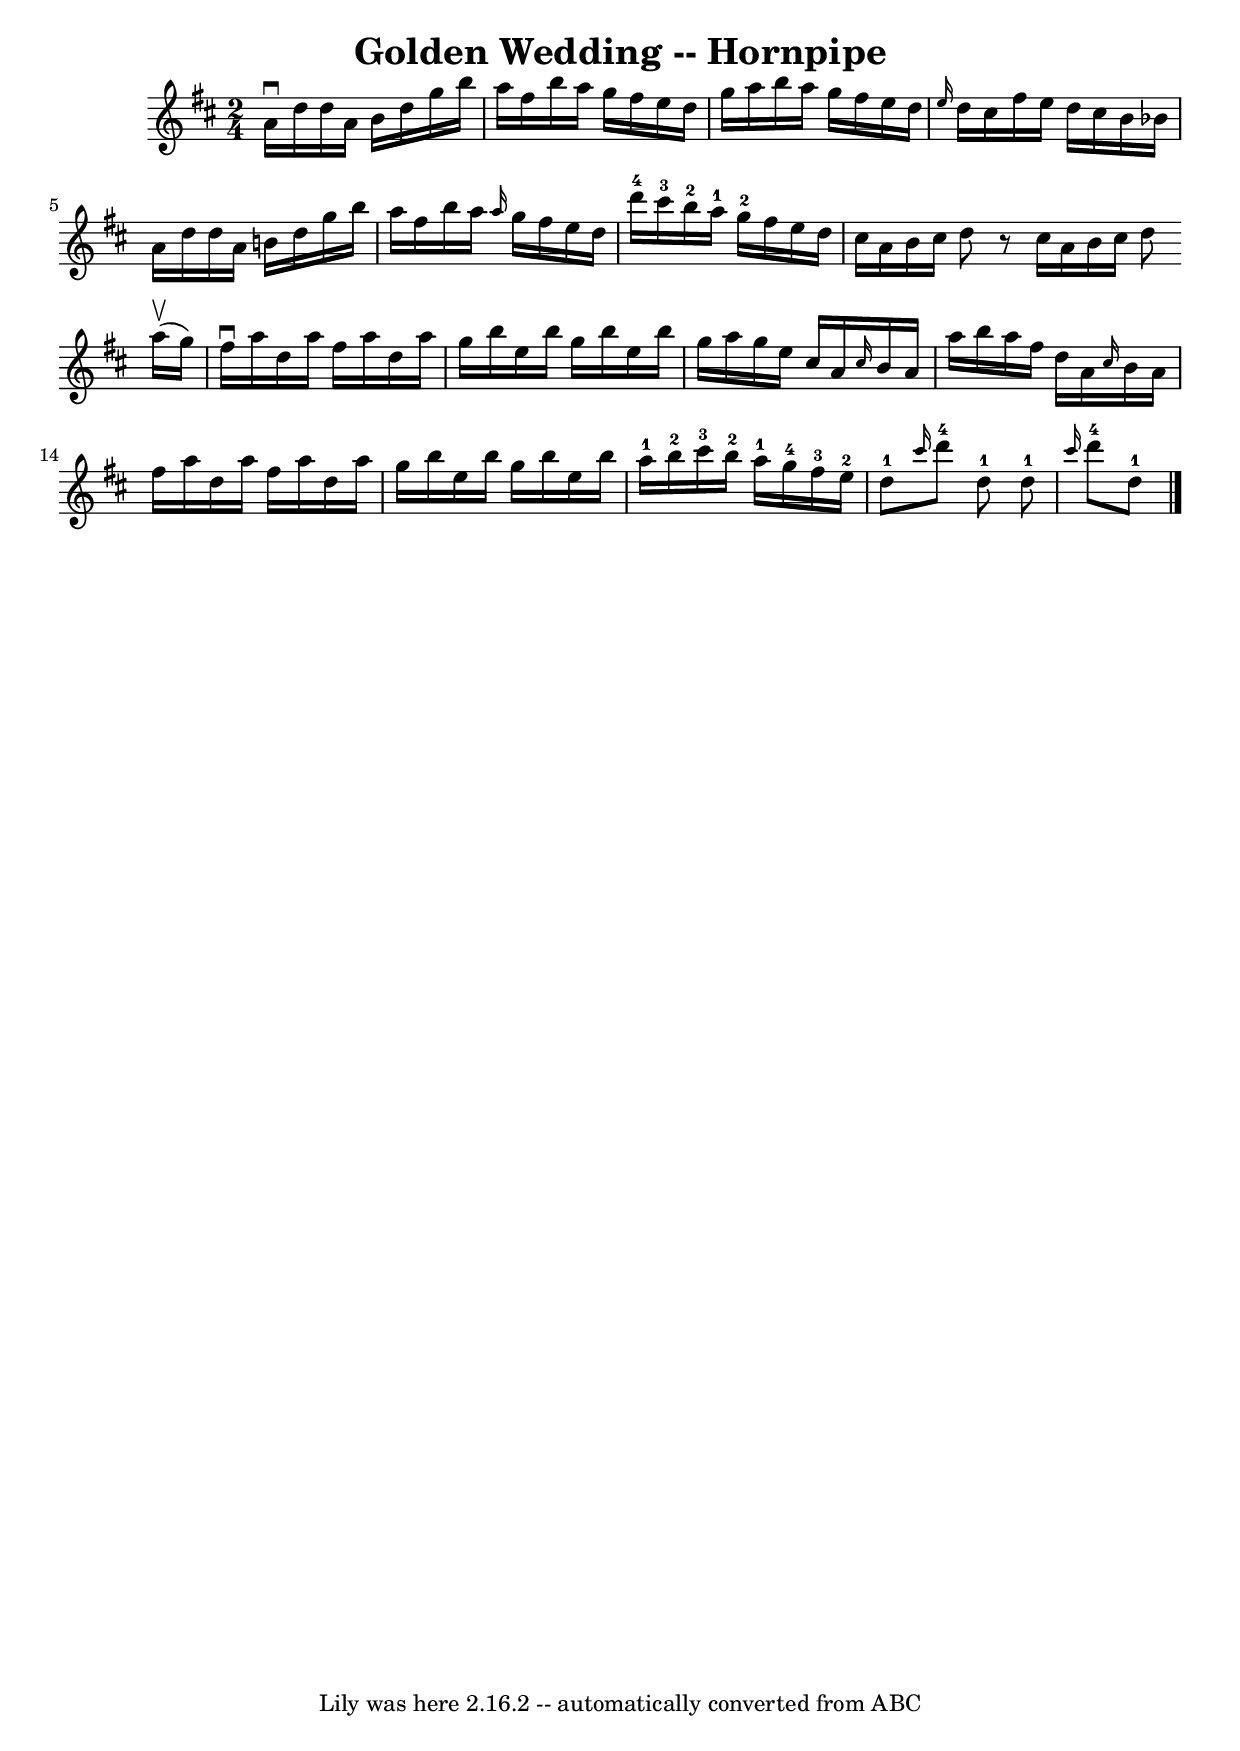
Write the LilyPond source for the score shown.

\version "2.7.40"
\include "Mammoth.ily"
\header {
	%% book = "Cole's 1000 Fiddle Tunes"
	crossRefNumber = "1"
	footnotes = ""
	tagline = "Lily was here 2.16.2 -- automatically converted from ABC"
	title = "Golden Wedding -- Hornpipe"
}
voicedefault =  {
\set Score.defaultBarType = "empty"

\time 2/4 \key d \major a'16^\downbow d''16 d''16 a'16 b'16    
d''16 g''16 b''16  |
 a''16 fis''16 b''16 a''16 g''16 
 fis''16 e''16 d''16  |
 g''16 a''16 b''16 a''16    
g''16 fis''16 e''16 d''16  |
 \grace { e''16  } d''16    
cis''16 fis''16 e''16 d''16 cis''16 b'16 bes'16  |
     
a'16 d''16 d''16 a'16 b'!16 d''16 g''16 b''16  |
   
a''16 fis''16 b''16 a''16  \grace { a''16  } g''16 fis''16    
e''16 d''16  |
 d'''16-4 cis'''16-3 b''16-2 a''16 
-1 g''16-2 fis''16 e''16 d''16  |
 cis''16 a'16    
b'16 cis''16 d''8    r8 \bar ":|" cis''16 a'16 b'16 cis''16    
d''8      \bar "|:" a''16 (^\upbow g''16) |
 fis''16^\downbow 
 a''16 d''16 a''16 fis''16 a''16 d''16 a''16  |
   
g''16 b''16 e''16 b''16 g''16 b''16 e''16 b''16  |
  
 g''16 a''16 g''16 e''16 cis''16 a'16  \grace { cis''16  }   
b'16 a'16  |
 a''16 b''16 a''16 fis''16 d''16 a'16  
\grace { cis''16  } b'16 a'16  |
 fis''16 a''16 d''16   
 a''16 fis''16 a''16 d''16 a''16  |
 g''16 b''16    
e''16 b''16 g''16 b''16 e''16 b''16  |
 a''16-1   
b''16-2 cis'''16-3 b''16-2 a''16-1 g''16-4 fis''16 
-3 e''16-2     |
 d''8-1 \grace { cis'''16  } d'''8 
-4 d''8-1 \bar ":|" d''8-1 \grace { cis'''16  } d'''8-4 
 d''8-1 \bar "|."   
}

\score{
    <<

	\context Staff="default"
	{
	    \voicedefault 
	}

    >>
	\layout {
	}
	\midi {}
}
